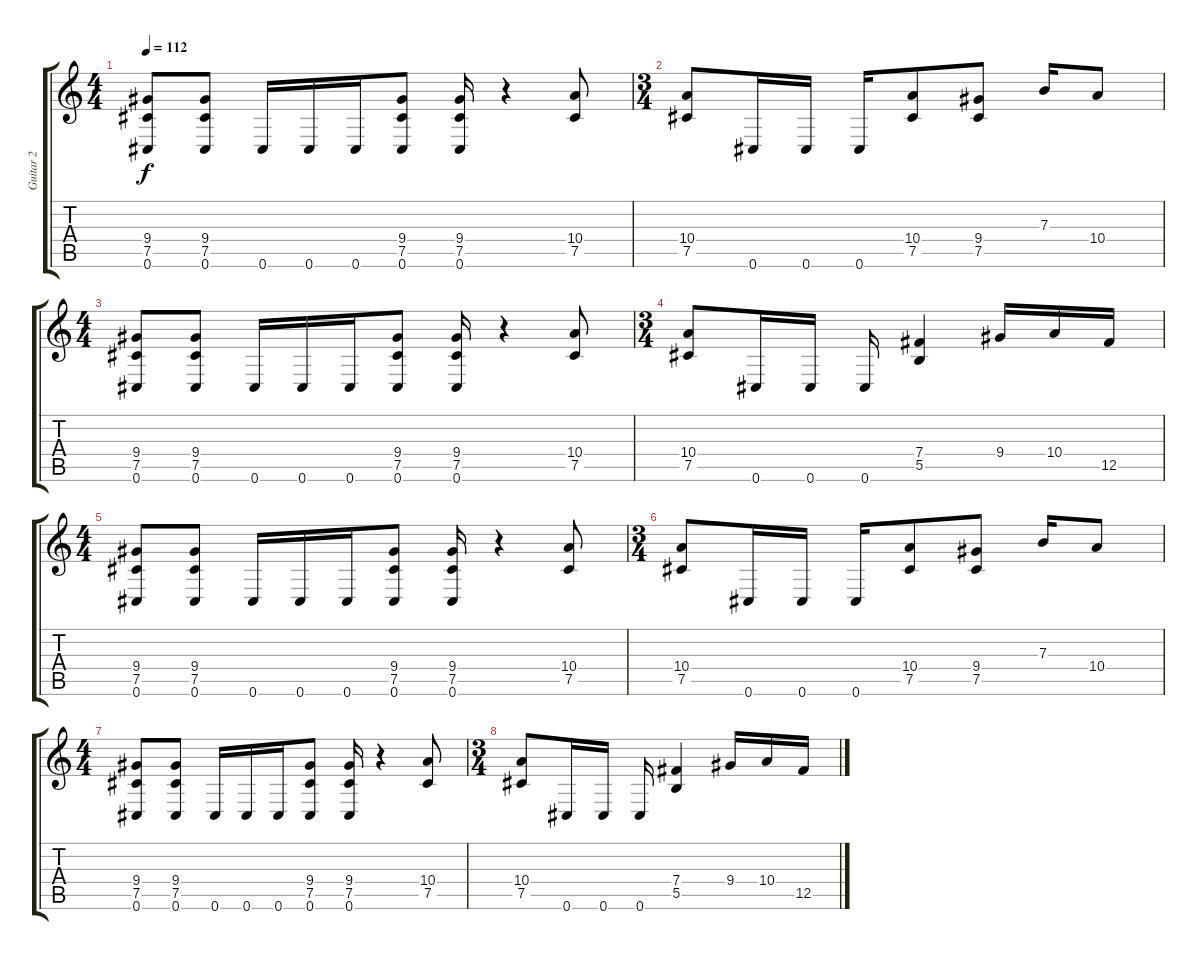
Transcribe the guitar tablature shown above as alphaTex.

\track ("Guitar 2" "Guitar 2") {instrument distortionguitar}
\staff {score tabs}
\tuning (Db4 Ab3 E3 B2 Gb2 Db2) {hide}
\ts (4 4)
\section ("" "")
\tempo 112
\clef g2
\ks c
(9.4 7.5 0.6).8{dy f} (9.4 7.5 0.6).8 0.6.16 0.6.16 0.6.16 (9.4 7.5 0.6).8 (9.4 7.5 0.6).16 r.4 (10.4 7.5).8 |
\ts (3 4)
(10.4 7.5).8 0.6.16 0.6.16 0.6.16 (10.4 7.5).8 (9.4 7.5).8 7.3.16 10.4.8 |
\ts (4 4)
(9.4 7.5 0.6).8 (9.4 7.5 0.6).8 0.6.16 0.6.16 0.6.16 (9.4 7.5 0.6).8 (9.4 7.5 0.6).16 r.4 (10.4 7.5).8 |
\ts (3 4)
(10.4 7.5).8 0.6.16 0.6.16 0.6.16 (7.4 5.5).4 9.4.16 10.4.16 12.5.16 |
\ts (4 4)
(9.4 7.5 0.6).8 (9.4 7.5 0.6).8 0.6.16 0.6.16 0.6.16 (9.4 7.5 0.6).8 (9.4 7.5 0.6).16 r.4 (10.4 7.5).8 |
\ts (3 4)
(10.4 7.5).8 0.6.16 0.6.16 0.6.16 (10.4 7.5).8 (9.4 7.5).8 7.3.16 10.4.8 |
\ts (4 4)
(9.4 7.5 0.6).8 (9.4 7.5 0.6).8 0.6.16 0.6.16 0.6.16 (9.4 7.5 0.6).8 (9.4 7.5 0.6).16 r.4 (10.4 7.5).8 |
\ts (3 4)
(10.4 7.5).8 0.6.16 0.6.16 0.6.16 (7.4 5.5).4 9.4.16 10.4.16 12.5.16
